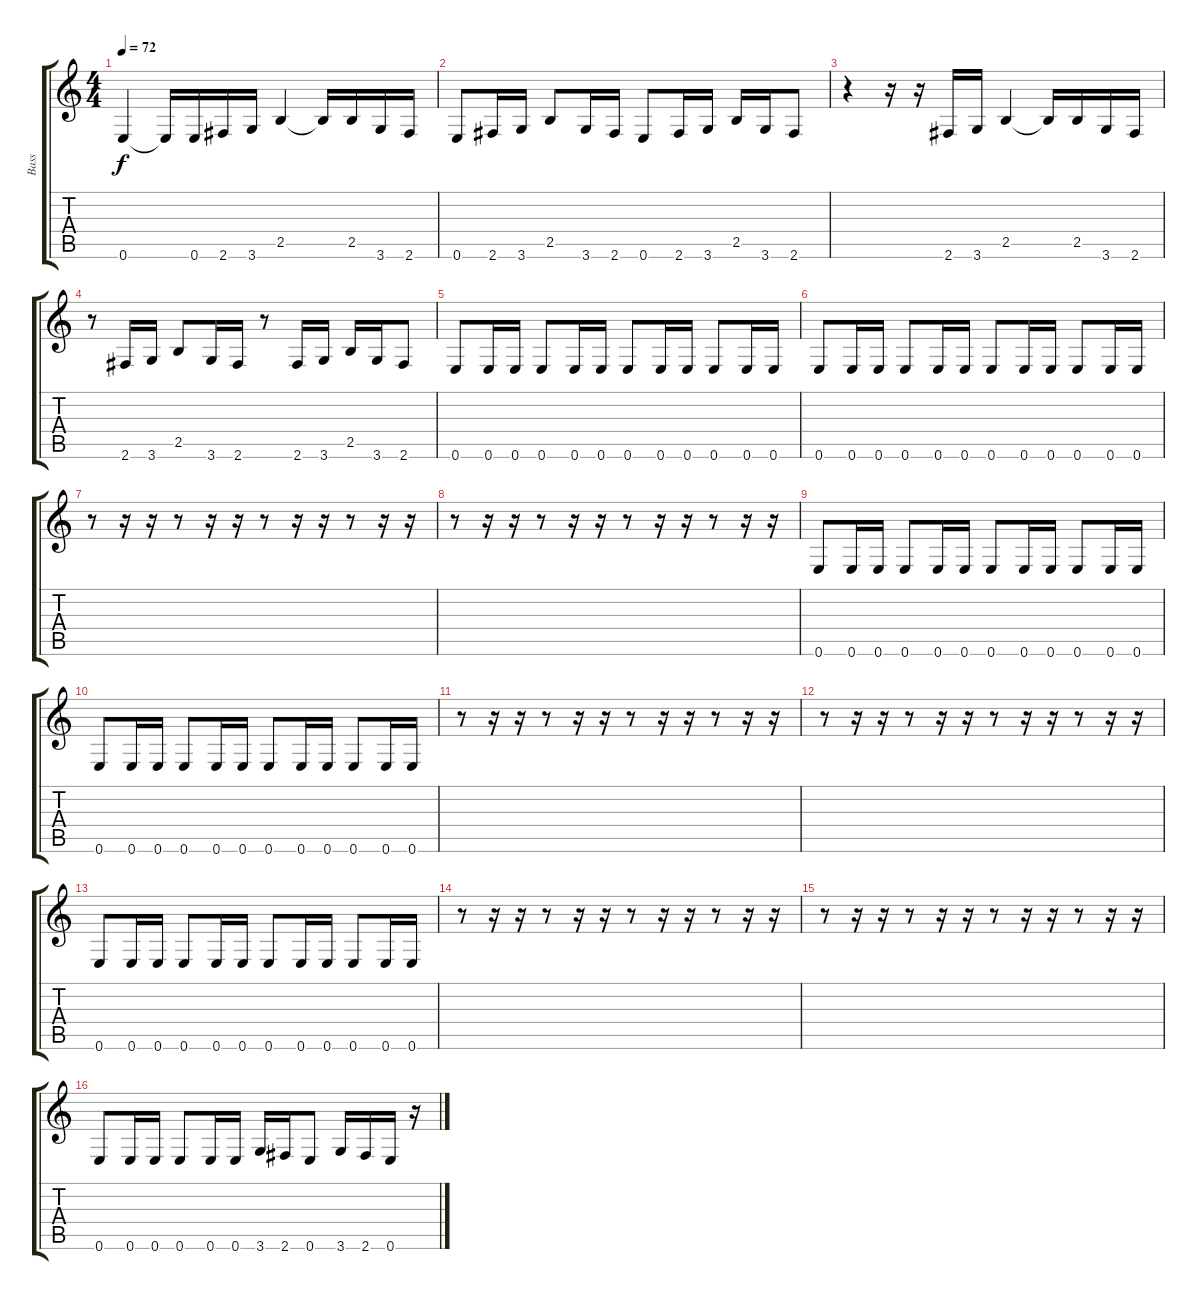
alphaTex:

\track ("Bass" "Bass") {instrument electricbasspick}
\staff {score tabs}
\tuning (E4 B3 G3 D3 A2 E2) {hide}
\ts (4 4)
\tempo 72
\clef g2
\ks c
0.6.4{dy f} 0.6{t}.16 0.6.16 2.6.16 3.6.16 2.5.4 2.5{t}.16 2.5.16 3.6.16 2.6.16 |
0.6.8 2.6.16 3.6.16 2.5.8 3.6.16 2.6.16 0.6.8 2.6.16 3.6.16 2.5.16 3.6.16 2.6.8 |
r.4 r.16 r.16 2.6.16 3.6.16 2.5.4 2.5{t}.16 2.5.16 3.6.16 2.6.16 |
r.8 2.6.16 3.6.16 2.5.8 3.6.16 2.6.16 r.8 2.6.16 3.6.16 2.5.16 3.6.16 2.6.8 |
0.6.8 0.6.16 0.6.16 0.6.8 0.6.16 0.6.16 0.6.8 0.6.16 0.6.16 0.6.8 0.6.16 0.6.16 |
0.6.8 0.6.16 0.6.16 0.6.8 0.6.16 0.6.16 0.6.8 0.6.16 0.6.16 0.6.8 0.6.16 0.6.16 |
r.8 r.16 r.16 r.8 r.16 r.16 r.8 r.16 r.16 r.8 r.16 r.16 |
r.8 r.16 r.16 r.8 r.16 r.16 r.8 r.16 r.16 r.8 r.16 r.16 |
0.6.8 0.6.16 0.6.16 0.6.8 0.6.16 0.6.16 0.6.8 0.6.16 0.6.16 0.6.8 0.6.16 0.6.16 |
0.6.8 0.6.16 0.6.16 0.6.8 0.6.16 0.6.16 0.6.8 0.6.16 0.6.16 0.6.8 0.6.16 0.6.16 |
r.8 r.16 r.16 r.8 r.16 r.16 r.8 r.16 r.16 r.8 r.16 r.16 |
r.8 r.16 r.16 r.8 r.16 r.16 r.8 r.16 r.16 r.8 r.16 r.16 |
0.6.8 0.6.16 0.6.16 0.6.8 0.6.16 0.6.16 0.6.8 0.6.16 0.6.16 0.6.8 0.6.16 0.6.16 |
r.8 r.16 r.16 r.8 r.16 r.16 r.8 r.16 r.16 r.8 r.16 r.16 |
r.8 r.16 r.16 r.8 r.16 r.16 r.8 r.16 r.16 r.8 r.16 r.16 |
0.6.8 0.6.16 0.6.16 0.6.8 0.6.16 0.6.16 3.6.16 2.6.16 0.6.8 3.6.16 2.6.16 0.6.16 r.16
